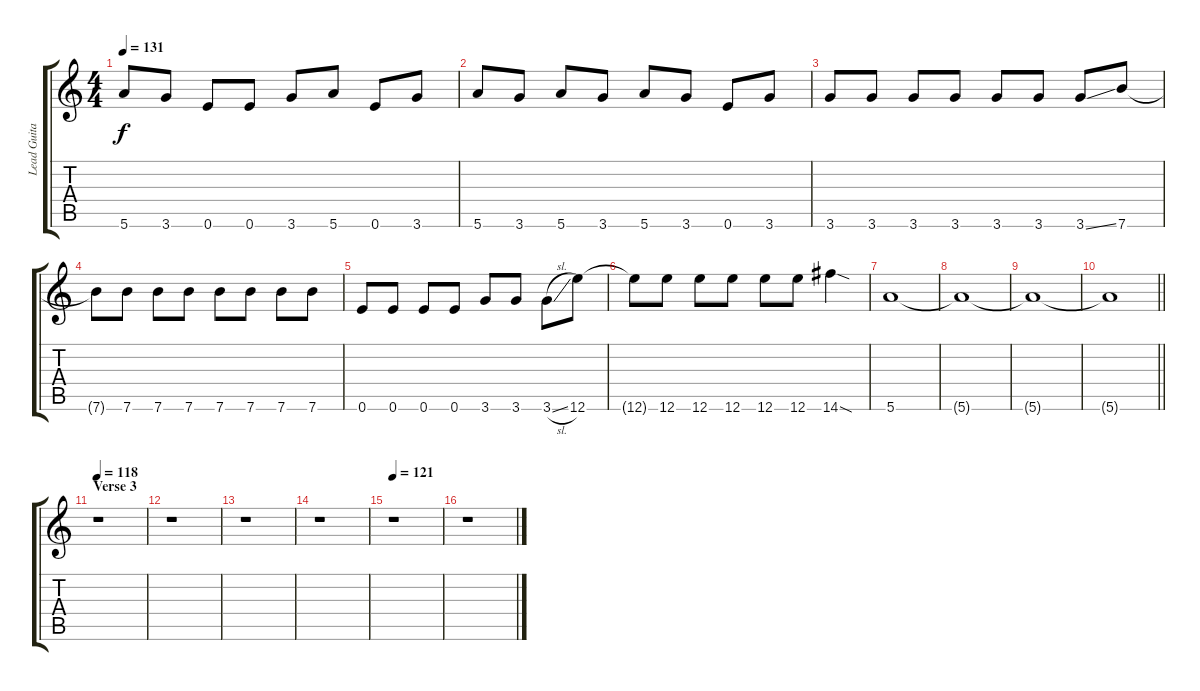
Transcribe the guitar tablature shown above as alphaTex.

\track ("Lead Guitar 2 Octave Notes (Ignore Me)" "Lead Guita") {instrument overdrivenguitar}
\staff {score tabs}
\tuning (E5 B4 G4 D4 A3 E3) {hide}
\ts (4 4)
\tempo 131
\clef g2
\ks c
5.6.8{dy f} 3.6.8 0.6.8 0.6.8 3.6.8 5.6.8 0.6.8 3.6.8 |
5.6.8 3.6.8 5.6.8 3.6.8 5.6.8 3.6.8 0.6.8 3.6.8 |
3.6.8 3.6.8 3.6.8 3.6.8 3.6.8 3.6.8 3.6{ss}.8 7.6.8 |
7.6{t}.8 7.6.8 7.6.8 7.6.8 7.6.8 7.6.8 7.6.8 7.6.8 |
0.6.8 0.6.8 0.6.8 0.6.8 3.6.8 3.6.8 3.6{sl}.8 12.6.8 |
12.6{t}.8 12.6.8 12.6.8 12.6.8 12.6.8 12.6.8 14.6{sod}.4 |
5.6.1{volume 0} |
5.6{t}.1 |
5.6{t}.1 |
\barLineRight lightlight
5.6{t}.1 |
\section ("" "Verse 3")
\tempo 118
r.1 |
r.1 |
r.1 |
r.1 |
\tempo 121
r.1 |
r.1
